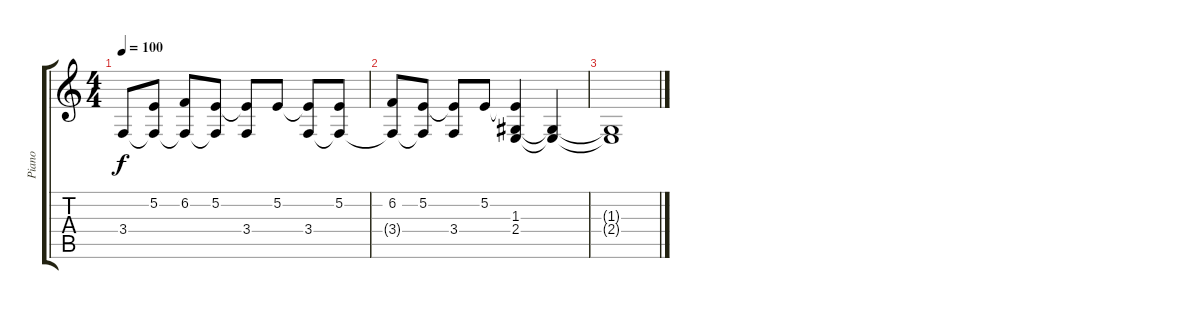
\track ("Piano" "Piano") {instrument acousticgrandpiano}
\staff {score tabs}
\tuning (E4 B3 G3 D3 A2 E2) {hide}
\ts (4 4)
\tempo 100
\clef g2
\ks c
3.4.8{dy f} (5.2 3.4{t}).8 (6.2 3.4{t}).8 (5.2 3.4{t}).8 (5.2{t} 3.4).8 5.2.8 (5.2{t} 3.4).8 (5.2 3.4{t}).8 |
(6.2 3.4{t}).8 (5.2 3.4{t}).8 (5.2{t} 3.4).8 5.2.8 (5.2{t} 1.3 2.4).4 (1.3{t} 2.4{t}).4 |
(1.3{t} 2.4{t}).1
